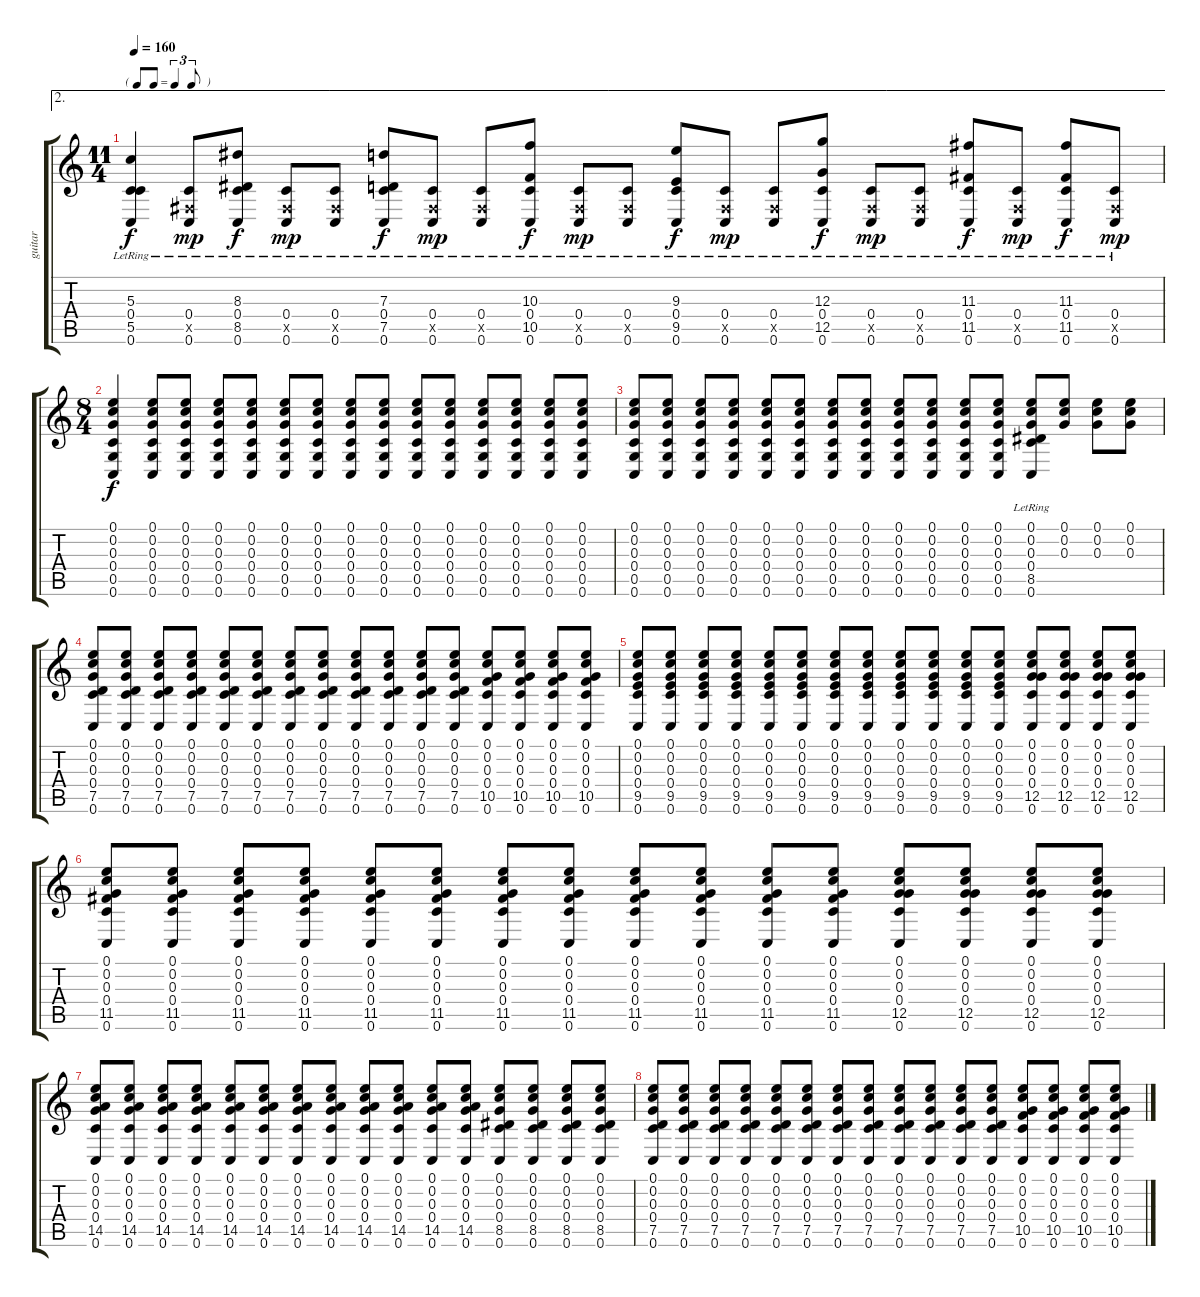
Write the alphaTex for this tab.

\track ("guitar" "guitar") {instrument acousticguitarsteel}
\staff {score tabs}
\tuning (E4 C4 G3 C3 G2 C2) {hide}
\ae 2
\ts (11 4)
\tf triplet8th
\tempo 160
\clef g2
\ks c
(5.3 0.4{lr} 5.5{lr} 0.6{lr}).4{dy f} (0.4{lr} -1.5{lr x} 0.6{lr}).8{dy mp} (8.3 0.4{lr} 8.5{lr} 0.6{lr}).8{dy f} (0.4{lr} -1.5{lr x} 0.6{lr}).8{dy mp} (0.4{lr} -1.5{lr x} 0.6{lr}).8 (7.3 0.4{lr} 7.5{lr} 0.6{lr}).8{dy f} (0.4{lr} -1.5{lr x} 0.6{lr}).8{dy mp} (0.4{lr} -1.5{lr x} 0.6{lr}).8 (10.3 0.4{lr} 10.5{lr} 0.6{lr}).8{dy f} (0.4{lr} -1.5{lr x} 0.6{lr}).8{dy mp} (0.4{lr} -1.5{lr x} 0.6{lr}).8 (9.3 0.4{lr} 9.5{lr} 0.6{lr}).8{dy f} (0.4{lr} -1.5{lr x} 0.6{lr}).8{dy mp} (0.4{lr} -1.5{lr x} 0.6{lr}).8 (12.3 0.4{lr} 12.5{lr} 0.6{lr}).8{dy f} (0.4{lr} -1.5{lr x} 0.6{lr}).8{dy mp} (0.4{lr} -1.5{lr x} 0.6{lr}).8 (11.3 0.4{lr} 11.5{lr} 0.6{lr}).8{dy f} (0.4{lr} -1.5{lr x} 0.6{lr}).8{dy mp} (11.3 0.4{lr} 11.5{lr} 0.6{lr}).8{dy f} (0.4{lr} -1.5{lr x} 0.6{lr}).8{dy mp} |
\ts (8 4)
(0.1 0.2 0.3 0.4 0.5 0.6).4{dy f volume 16} (0.1 0.2 0.3 0.4 0.5 0.6).8{volume 13} (0.1 0.2 0.3 0.4 0.5 0.6).8 (0.1 0.2 0.3 0.4 0.5 0.6).8 (0.1 0.2 0.3 0.4 0.5 0.6).8 (0.1 0.2 0.3 0.4 0.5 0.6).8 (0.1 0.2 0.3 0.4 0.5 0.6).8 (0.1 0.2 0.3 0.4 0.5 0.6).8 (0.1 0.2 0.3 0.4 0.5 0.6).8 (0.1 0.2 0.3 0.4 0.5 0.6).8 (0.1 0.2 0.3 0.4 0.5 0.6).8 (0.1 0.2 0.3 0.4 0.5 0.6).8{volume 16} (0.1 0.2 0.3 0.4 0.5 0.6).8{volume 13} (0.1 0.2 0.3 0.4 0.5 0.6).8 (0.1 0.2 0.3 0.4 0.5 0.6).8 |
(0.1 0.2 0.3 0.4 0.5 0.6).8{volume 16} (0.1 0.2 0.3 0.4 0.5 0.6).8{volume 13} (0.1 0.2 0.3 0.4 0.5 0.6).8 (0.1 0.2 0.3 0.4 0.5 0.6).8 (0.1 0.2 0.3 0.4 0.5 0.6).8 (0.1 0.2 0.3 0.4 0.5 0.6).8 (0.1 0.2 0.3 0.4 0.5 0.6).8 (0.1 0.2 0.3 0.4 0.5 0.6).8 (0.1 0.2 0.3 0.4 0.5 0.6).8 (0.1 0.2 0.3 0.4 0.5 0.6).8 (0.1 0.2 0.3 0.4 0.5 0.6).8 (0.1 0.2 0.3 0.4 0.5 0.6).8 (0.1 0.2 0.3 0.4{lr} 8.5{lr} 0.6).8{volume 16} (0.1 0.2 0.3).8{volume 13} (0.1 0.2 0.3).8 (0.1 0.2 0.3).8 |
(0.1 0.2 0.3 0.4 7.5 0.6).8{volume 16} (0.1 0.2 0.3 0.4 7.5 0.6).8{volume 13} (0.1 0.2 0.3 0.4 7.5 0.6).8 (0.1 0.2 0.3 0.4 7.5 0.6).8 (0.1 0.2 0.3 0.4 7.5 0.6).8 (0.1 0.2 0.3 0.4 7.5 0.6).8 (0.1 0.2 0.3 0.4 7.5 0.6).8 (0.1 0.2 0.3 0.4 7.5 0.6).8 (0.1 0.2 0.3 0.4 7.5 0.6).8 (0.1 0.2 0.3 0.4 7.5 0.6).8 (0.1 0.2 0.3 0.4 7.5 0.6).8 (0.1 0.2 0.3 0.4 7.5 0.6).8 (0.1 0.2 0.3 0.4 10.5 0.6).8{volume 16} (0.1 0.2 0.3 0.4 10.5 0.6).8{volume 13} (0.1 0.2 0.3 0.4 10.5 0.6).8 (0.1 0.2 0.3 0.4 10.5 0.6).8 |
(0.1 0.2 0.3 0.4 9.5 0.6).8{volume 16} (0.1 0.2 0.3 0.4 9.5 0.6).8{volume 13} (0.1 0.2 0.3 0.4 9.5 0.6).8 (0.1 0.2 0.3 0.4 9.5 0.6).8 (0.1 0.2 0.3 0.4 9.5 0.6).8 (0.1 0.2 0.3 0.4 9.5 0.6).8 (0.1 0.2 0.3 0.4 9.5 0.6).8 (0.1 0.2 0.3 0.4 9.5 0.6).8 (0.1 0.2 0.3 0.4 9.5 0.6).8 (0.1 0.2 0.3 0.4 9.5 0.6).8 (0.1 0.2 0.3 0.4 9.5 0.6).8 (0.1 0.2 0.3 0.4 9.5 0.6).8 (0.1 0.2 0.3 0.4 12.5 0.6).8{volume 16} (0.1 0.2 0.3 0.4 12.5 0.6).8{volume 13} (0.1 0.2 0.3 0.4 12.5 0.6).8 (0.1 0.2 0.3 0.4 12.5 0.6).8 |
(0.1 0.2 0.3 0.4 11.5 0.6).8{volume 16} (0.1 0.2 0.3 0.4 11.5 0.6).8{volume 13} (0.1 0.2 0.3 0.4 11.5 0.6).8 (0.1 0.2 0.3 0.4 11.5 0.6).8 (0.1 0.2 0.3 0.4 11.5 0.6).8 (0.1 0.2 0.3 0.4 11.5 0.6).8 (0.1 0.2 0.3 0.4 11.5 0.6).8 (0.1 0.2 0.3 0.4 11.5 0.6).8 (0.1 0.2 0.3 0.4 11.5 0.6).8 (0.1 0.2 0.3 0.4 11.5 0.6).8 (0.1 0.2 0.3 0.4 11.5 0.6).8 (0.1 0.2 0.3 0.4 11.5 0.6).8 (0.1 0.2 0.3 0.4 12.5 0.6).8{volume 16} (0.1 0.2 0.3 0.4 12.5 0.6).8{volume 13} (0.1 0.2 0.3 0.4 12.5 0.6).8 (0.1 0.2 0.3 0.4 12.5 0.6).8 |
(0.1 0.2 0.3 0.4 14.5 0.6).8{volume 16} (0.1 0.2 0.3 0.4 14.5 0.6).8{volume 13} (0.1 0.2 0.3 0.4 14.5 0.6).8 (0.1 0.2 0.3 0.4 14.5 0.6).8 (0.1 0.2 0.3 0.4 14.5 0.6).8 (0.1 0.2 0.3 0.4 14.5 0.6).8 (0.1 0.2 0.3 0.4 14.5 0.6).8 (0.1 0.2 0.3 0.4 14.5 0.6).8 (0.1 0.2 0.3 0.4 14.5 0.6).8 (0.1 0.2 0.3 0.4 14.5 0.6).8 (0.1 0.2 0.3 0.4 14.5 0.6).8 (0.1 0.2 0.3 0.4 14.5 0.6).8 (0.1 0.2 0.3 0.4 8.5 0.6).8{volume 16} (0.1 0.2 0.3 0.4 8.5 0.6).8{volume 13} (0.1 0.2 0.3 0.4 8.5 0.6).8 (0.1 0.2 0.3 0.4 8.5 0.6).8 |
(0.1 0.2 0.3 0.4 7.5 0.6).8{volume 16} (0.1 0.2 0.3 0.4 7.5 0.6).8{volume 13} (0.1 0.2 0.3 0.4 7.5 0.6).8 (0.1 0.2 0.3 0.4 7.5 0.6).8 (0.1 0.2 0.3 0.4 7.5 0.6).8 (0.1 0.2 0.3 0.4 7.5 0.6).8 (0.1 0.2 0.3 0.4 7.5 0.6).8 (0.1 0.2 0.3 0.4 7.5 0.6).8 (0.1 0.2 0.3 0.4 7.5 0.6).8 (0.1 0.2 0.3 0.4 7.5 0.6).8 (0.1 0.2 0.3 0.4 7.5 0.6).8 (0.1 0.2 0.3 0.4 7.5 0.6).8 (0.1 0.2 0.3 0.4 10.5 0.6).8{volume 16} (0.1 0.2 0.3 0.4 10.5 0.6).8{volume 13} (0.1 0.2 0.3 0.4 10.5 0.6).8 (0.1 0.2 0.3 0.4 10.5 0.6).8
